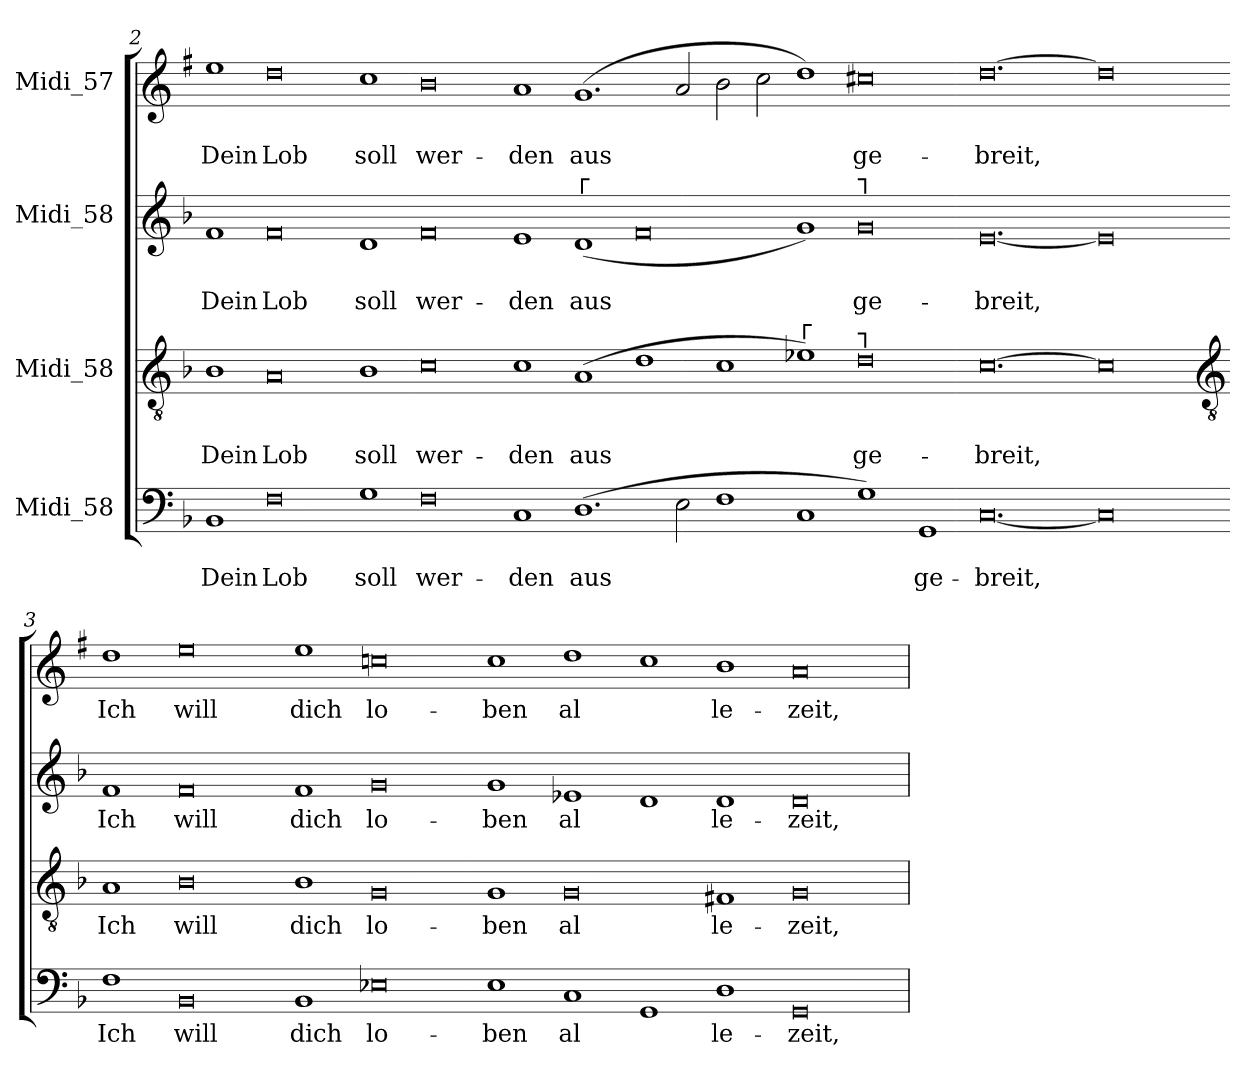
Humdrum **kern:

**kern	**text	**text	**kern	**text	**text	**kern	**text	**text	**kern	**text	**text
*part4	*part4	*part4	*part3	*part3	*part3	*part2	*part2	*part2	*part1	*part1	*part1
*staff4	*staff4	*staff4	*staff3	*staff3	*staff3	*staff2	*staff2	*staff2	*staff1	*staff1	*staff1
*I"Midi_58	*	*	*I"Midi_58	*	*	*I"Midi_58	*	*	*I"Midi_57	*	*
*clefF4	*	*	*clefGv2	*	*	*clefG2	*	*	*clefG2	*	*
*	*	*	*	*	*	*	*	*	*ITrd1c2	*	*
*k[b-]	*	*	*k[b-]	*	*	*k[b-]	*	*	*k[b-]	*	*
*F:	*	*	*F:	*	*	*F:	*	*	*F:	*	*
=2	=2	=2	=2	=2	=2	=2	=2	=2	=2	=2	=2
!	!	!LO:LY:b	!	!	!LO:LY:b	!	!	!LO:LY:b	!	!	!LO:LY:b
1BB-	.	Dein	1B-	.	Dein	1f	.	Dein	1dd	.	Dein
!	!	!LO:LY:b	!	!	!LO:LY:b	!	!	!LO:LY:b	!	!	!LO:LY:b
0F	.	Lob	0A	.	Lob	0f	.	Lob	0cc	.	Lob
!	!	!LO:LY:b	!	!	!LO:LY:b	!	!	!LO:LY:b	!	!	!LO:LY:b
1G	.	soll	1B-	.	soll	1d	.	soll	1b-	.	soll
!	!	!LO:LY:b	!	!	!LO:LY:b	!	!	!LO:LY:b	!	!	!LO:LY:b
0F	.	wer-	0c	.	wer-	0f	.	wer-	0a	.	wer-
!	!	!LO:LY:b	!	!	!LO:LY:b	!	!	!LO:LY:b	!	!	!LO:LY:b
1C	.	-den	1c	.	-den	1e	.	-den	1g	.	-den
!	!	!	!	!	!	!LO:TX:a:t=┌	!	!	!	!	!
!	!	!LO:LY:b	!	!	!LO:LY:b	!	!	!LO:LY:b	!	!	!LO:LY:b
(>1.D	.	aus	(<1A	.	aus	(<1d	.	aus	(>1.f	.	aus
.	.	.	1d	.	.	0f	.	.	.	.	.
2E	.	.	.	.	.	.	.	.	2g	.	.
1F	.	.	1c	.	.	.	.	.	2a	.	.
.	.	.	.	.	.	.	.	.	2b-	.	.
!	!	!	!LO:TX:a:t=┌	!	!	!	!	!	!	!	!
1C	.	.	1e-X)	.	.	1g)	.	.	1cc)	.	.
!	!	!	!	!	!	!LO:TX:a:t=┐	!	!	!	!	!
!	!	!	!LO:TX:a:t=┐	!	!	!	!	!	!	!	!
!	!	!	!	!	!LO:LY:b	!	!	!LO:LY:b	!	!	!LO:LY:b
1G)	.	.	0d	.	ge-	0g	.	ge-	0bn	.	ge-
!	!	!LO:LY:b	!	!	!	!	!	!	!	!	!
1GG	.	ge-	.	.	.	.	.	.	.	.	.
!	!	!LO:LY:b	!	!	!LO:LY:b	!	!	!LO:LY:b	!	!	!LO:LY:b
[0.C	.	-breit,	[0.c	.	-breit,	[0.e	.	-breit,	[0.cc	.	-breit,
0C]	.	.	0c]	.	.	0e]	.	.	0cc]	.	.
!!LO:LB:g=z
=3-	=3-	=3-	=3-	=3-	=3-	=3-	=3-	=3-	=3-	=3-	=3-
*	*	*	*clefGv2	*	*	*	*	*	*	*	*
!	!LO:LY:b	!	!	!LO:LY:b	!	!	!LO:LY:b	!	!	!LO:LY:b	!
1F	Ich	.	1A	Ich	.	1f	Ich	.	1cc	Ich	.
!	!LO:LY:b	!	!	!LO:LY:b	!	!	!LO:LY:b	!	!	!LO:LY:b	!
0BB-	will	.	0B-	will	.	0f	will	.	0dd	will	.
!	!LO:LY:b	!	!	!LO:LY:b	!	!	!LO:LY:b	!	!	!LO:LY:b	!
1BB-	dich	.	1B-	dich	.	1f	dich	.	1dd	dich	.
!	!LO:LY:b	!	!	!LO:LY:b	!	!	!LO:LY:b	!	!	!LO:LY:b	!
0E-X	lo-	.	0G	lo-	.	0g	lo-	.	0b-	lo-	.
!	!LO:LY:b	!	!	!LO:LY:b	!	!	!LO:LY:b	!	!	!LO:LY:b	!
1E-	-ben	.	1G	-ben	.	1g	-ben	.	1b-	-ben	.
!	!LO:LY:b	!	!	!LO:LY:b	!	!	!LO:LY:b	!	!	!LO:LY:b	!
1C	al	.	0G	al	.	1e-X	al	.	1cc	al	.
1GG	.	.	.	.	.	1d	.	.	1b-	.	.
!	!LO:LY:b	!	!	!LO:LY:b	!	!	!LO:LY:b	!	!	!LO:LY:b	!
1D	le-	.	1F#X	le-	.	1d	le-	.	1a	le-	.
!	!LO:LY:b	!	!	!LO:LY:b	!	!	!LO:LY:b	!	!	!LO:LY:b	!
0GG	-zeit,	.	0G	-zeit,	.	0d	-zeit,	.	0g	-zeit,	.
=	=	=	=	=	=	=	=	=	=	=	=
*-	*-	*-	*-	*-	*-	*-	*-	*-	*-	*-	*-
